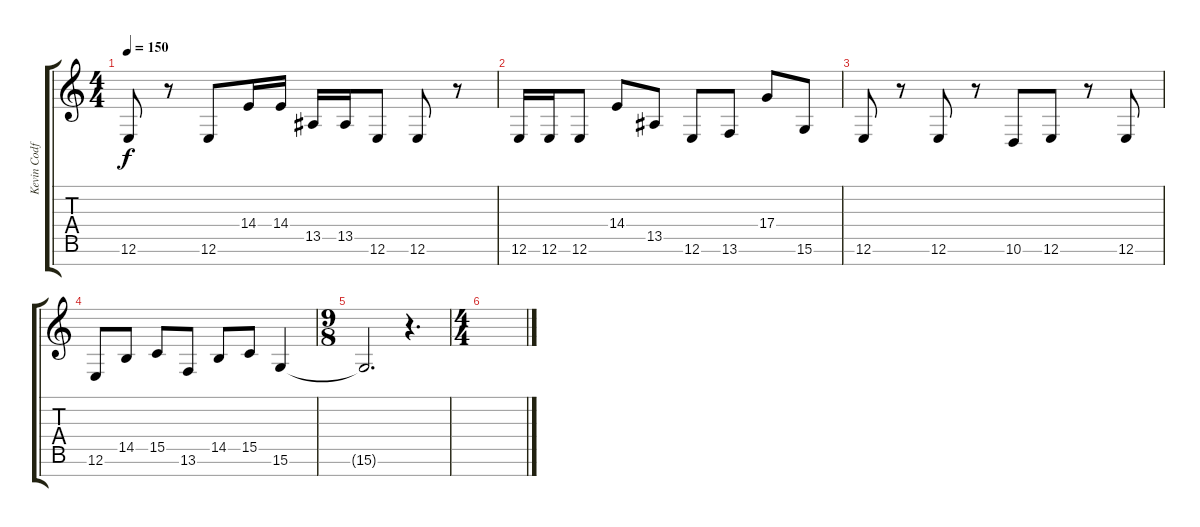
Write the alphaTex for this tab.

\track ("Kevin Codfert - Keyboards" "Kevin Codf") {instrument lead1square}
\staff {score tabs}
\tuning (E4 B3 G3 D3 A2 E2 B1) {hide}
\ts (4 4)
\tempo 150
\clef g2
\ks c
12.6.8{dy f} r.8 12.6.8 14.4.16 14.4.16 13.5.16 13.5.16 12.6.8 12.6.8 r.8 |
12.6.16 12.6.16 12.6.8 14.4.8 13.5.8 12.6.8 13.6.8 17.4.8 15.6.8 |
12.6.8 r.8 12.6.8 r.8 10.6.8 12.6.8 r.8 12.6.8 |
12.6.8 14.5.8 15.5.8 13.6.8 14.5.8 15.5.8 15.6.4 |
\ts (9 8)
15.6{t}.2{d} r.4{d} |
\ts (4 4)
